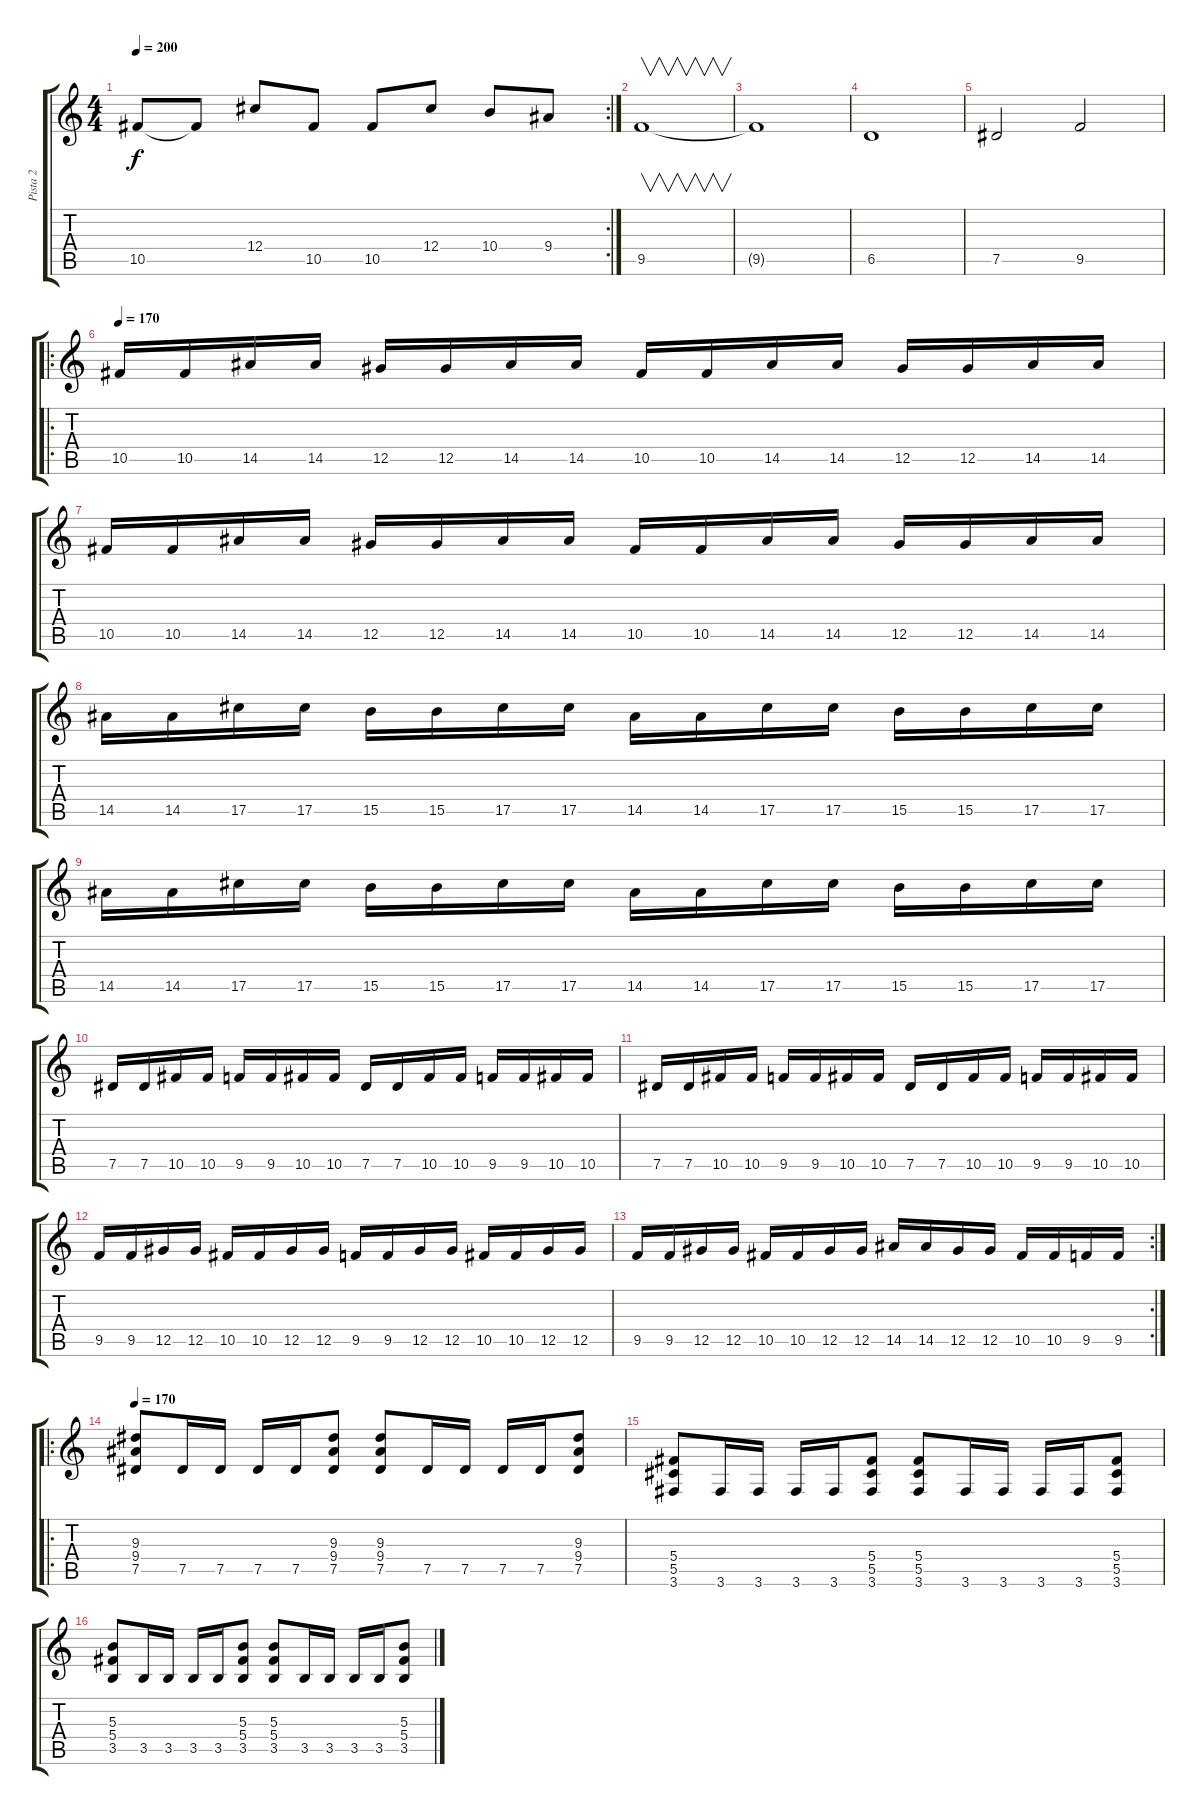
\track ("Pista 2" "Pista 2") {instrument distortionguitar}
\staff {score tabs}
\tuning (Eb4 Bb3 Gb3 Db3 Ab2 Eb2) {hide}
\rc 2
\ts (4 4)
\tempo 200
\clef g2
\ks c
10.5.8{dy f} 10.5{t}.8 12.4.8 10.5.8 10.5.8 12.4.8 10.4.8 9.4.8 |
9.5.1{v} |
9.5{t}.1 |
6.5.1 |
7.5.2 9.5.2 |
\ro
\tempo 170
10.5.16 10.5.16 14.5.16 14.5.16 12.5.16 12.5.16 14.5.16 14.5.16 10.5.16 10.5.16 14.5.16 14.5.16 12.5.16 12.5.16 14.5.16 14.5.16 |
10.5.16 10.5.16 14.5.16 14.5.16 12.5.16 12.5.16 14.5.16 14.5.16 10.5.16 10.5.16 14.5.16 14.5.16 12.5.16 12.5.16 14.5.16 14.5.16 |
14.5.16 14.5.16 17.5.16 17.5.16 15.5.16 15.5.16 17.5.16 17.5.16 14.5.16 14.5.16 17.5.16 17.5.16 15.5.16 15.5.16 17.5.16 17.5.16 |
14.5.16 14.5.16 17.5.16 17.5.16 15.5.16 15.5.16 17.5.16 17.5.16 14.5.16 14.5.16 17.5.16 17.5.16 15.5.16 15.5.16 17.5.16 17.5.16 |
7.5.16 7.5.16 10.5.16 10.5.16 9.5.16 9.5.16 10.5.16 10.5.16 7.5.16 7.5.16 10.5.16 10.5.16 9.5.16 9.5.16 10.5.16 10.5.16 |
7.5.16 7.5.16 10.5.16 10.5.16 9.5.16 9.5.16 10.5.16 10.5.16 7.5.16 7.5.16 10.5.16 10.5.16 9.5.16 9.5.16 10.5.16 10.5.16 |
9.5.16 9.5.16 12.5.16 12.5.16 10.5.16 10.5.16 12.5.16 12.5.16 9.5.16 9.5.16 12.5.16 12.5.16 10.5.16 10.5.16 12.5.16 12.5.16 |
\rc 2
9.5.16 9.5.16 12.5.16 12.5.16 10.5.16 10.5.16 12.5.16 12.5.16 14.5.16 14.5.16 12.5.16 12.5.16 10.5.16 10.5.16 9.5.16 9.5.16 |
\ro
\tempo 170
(9.3 9.4 7.5).8 7.5.16 7.5.16 7.5.16 7.5.16 (9.3 9.4 7.5).8 (9.3 9.4 7.5).8 7.5.16 7.5.16 7.5.16 7.5.16 (9.3 9.4 7.5).8 |
(5.4 5.5 3.6).8 3.6.16 3.6.16 3.6.16 3.6.16 (5.4 5.5 3.6).8 (5.4 5.5 3.6).8 3.6.16 3.6.16 3.6.16 3.6.16 (5.4 5.5 3.6).8 |
(5.3 5.4 3.5).8 3.5.16 3.5.16 3.5.16 3.5.16 (5.3 5.4 3.5).8 (5.3 5.4 3.5).8 3.5.16 3.5.16 3.5.16 3.5.16 (5.3 5.4 3.5).8
